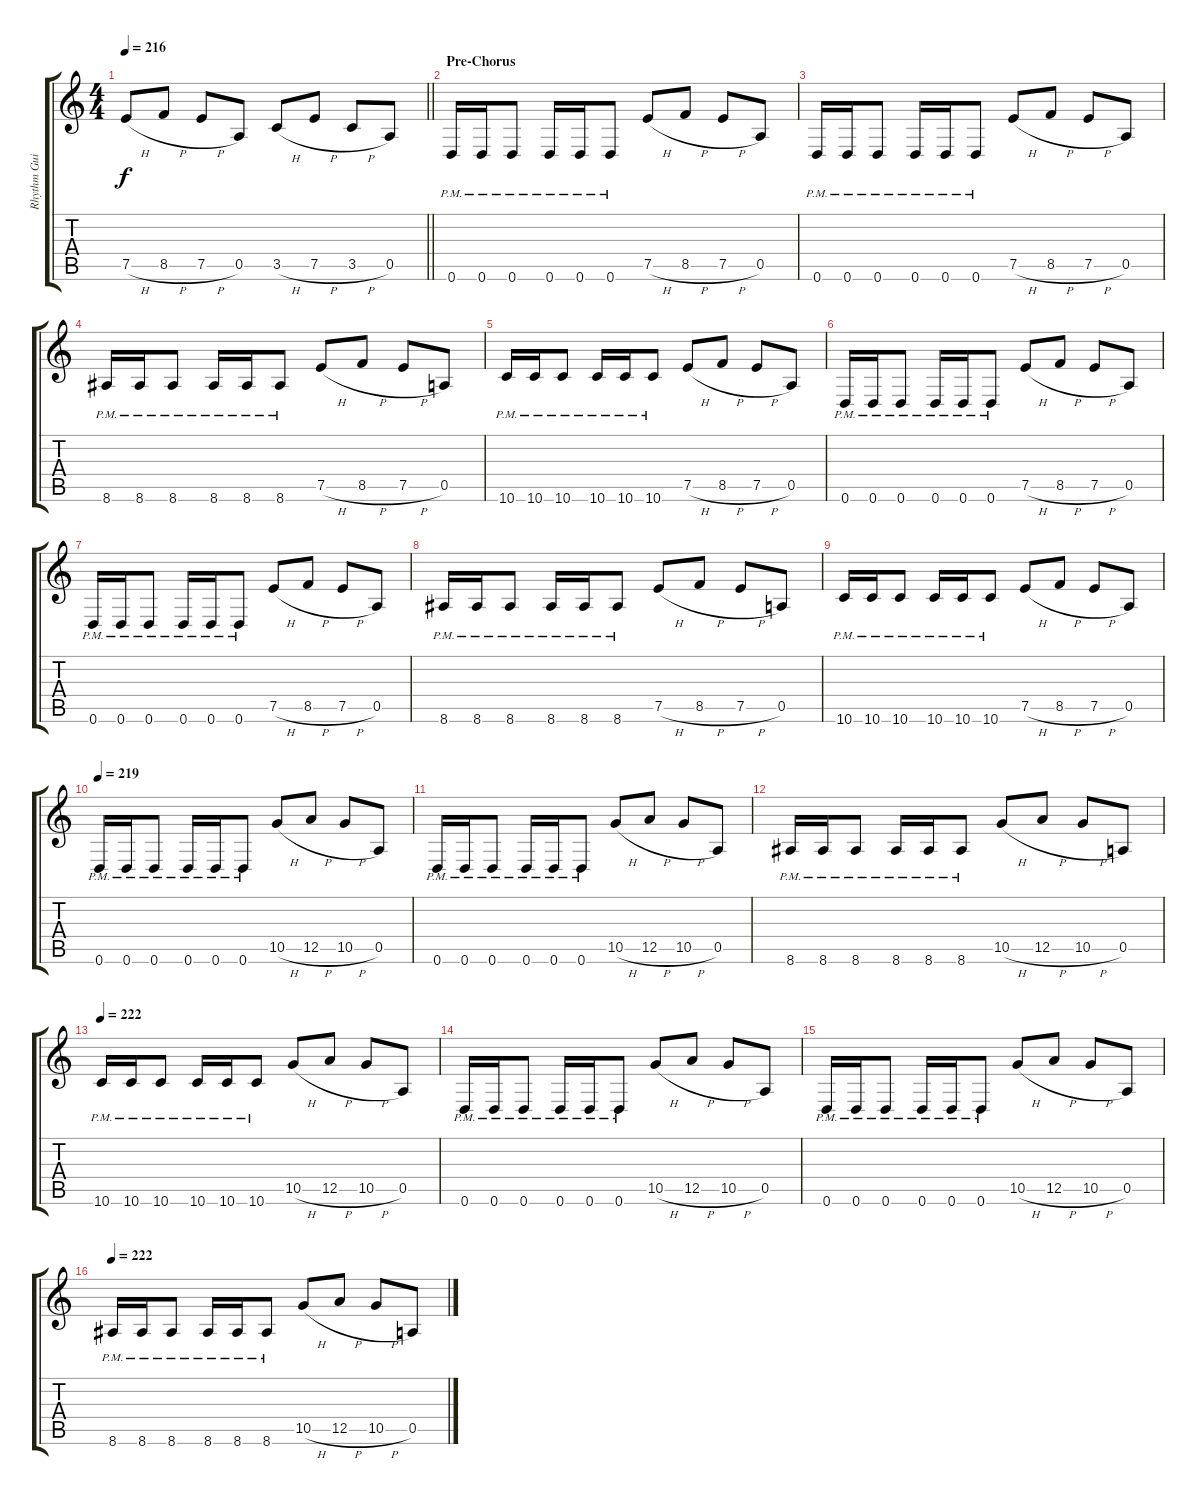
\track ("Rhythm Guitar II" "Rhythm Gui") {instrument overdrivenguitar}
\staff {score tabs}
\tuning (E4 B3 G3 D3 A2 D2) {hide}
\ts (4 4)
\tempo 216
\clef g2
\barLineRight lightlight
\ks c
7.5{h}.8{dy f} 8.5{h}.8 7.5{h}.8 0.5.8 3.5{h}.8 7.5{h}.8 3.5{h}.8 0.5.8 |
\section ("" "Pre-Chorus")
0.6{pm}.16 0.6{pm}.16 0.6{pm}.8 0.6{pm}.16 0.6{pm}.16 0.6{pm}.8 7.5{h}.8 8.5{h}.8 7.5{h}.8 0.5.8 |
0.6{pm}.16 0.6{pm}.16 0.6{pm}.8 0.6{pm}.16 0.6{pm}.16 0.6{pm}.8 7.5{h}.8 8.5{h}.8 7.5{h}.8 0.5.8 |
8.6{pm}.16 8.6{pm}.16 8.6{pm}.8 8.6{pm}.16 8.6{pm}.16 8.6{pm}.8 7.5{h}.8 8.5{h}.8 7.5{h}.8 0.5.8 |
10.6{pm}.16 10.6{pm}.16 10.6{pm}.8 10.6{pm}.16 10.6{pm}.16 10.6{pm}.8 7.5{h}.8 8.5{h}.8 7.5{h}.8 0.5.8 |
0.6{pm}.16 0.6{pm}.16 0.6{pm}.8 0.6{pm}.16 0.6{pm}.16 0.6{pm}.8 7.5{h}.8 8.5{h}.8 7.5{h}.8 0.5.8 |
0.6{pm}.16 0.6{pm}.16 0.6{pm}.8 0.6{pm}.16 0.6{pm}.16 0.6{pm}.8 7.5{h}.8 8.5{h}.8 7.5{h}.8 0.5.8 |
8.6{pm}.16 8.6{pm}.16 8.6{pm}.8 8.6{pm}.16 8.6{pm}.16 8.6{pm}.8 7.5{h}.8 8.5{h}.8 7.5{h}.8 0.5.8 |
10.6{pm}.16 10.6{pm}.16 10.6{pm}.8 10.6{pm}.16 10.6{pm}.16 10.6{pm}.8 7.5{h}.8 8.5{h}.8 7.5{h}.8 0.5.8 |
\tempo 219
0.6{pm}.16 0.6{pm}.16 0.6{pm}.8 0.6{pm}.16 0.6{pm}.16 0.6{pm}.8 10.5{h}.8 12.5{h}.8 10.5{h}.8 0.5.8 |
0.6{pm}.16 0.6{pm}.16 0.6{pm}.8 0.6{pm}.16 0.6{pm}.16 0.6{pm}.8 10.5{h}.8 12.5{h}.8 10.5{h}.8 0.5.8 |
8.6{pm}.16 8.6{pm}.16 8.6{pm}.8 8.6{pm}.16 8.6{pm}.16 8.6{pm}.8 10.5{h}.8 12.5{h}.8 10.5{h}.8 0.5.8 |
\tempo 222
10.6{pm}.16 10.6{pm}.16 10.6{pm}.8 10.6{pm}.16 10.6{pm}.16 10.6{pm}.8 10.5{h}.8 12.5{h}.8 10.5{h}.8 0.5.8 |
0.6{pm}.16 0.6{pm}.16 0.6{pm}.8 0.6{pm}.16 0.6{pm}.16 0.6{pm}.8 10.5{h}.8 12.5{h}.8 10.5{h}.8 0.5.8 |
0.6{pm}.16 0.6{pm}.16 0.6{pm}.8 0.6{pm}.16 0.6{pm}.16 0.6{pm}.8 10.5{h}.8 12.5{h}.8 10.5{h}.8 0.5.8 |
\tempo 222
8.6{pm}.16 8.6{pm}.16 8.6{pm}.8 8.6{pm}.16 8.6{pm}.16 8.6{pm}.8 10.5{h}.8 12.5{h}.8 10.5{h}.8 0.5.8
